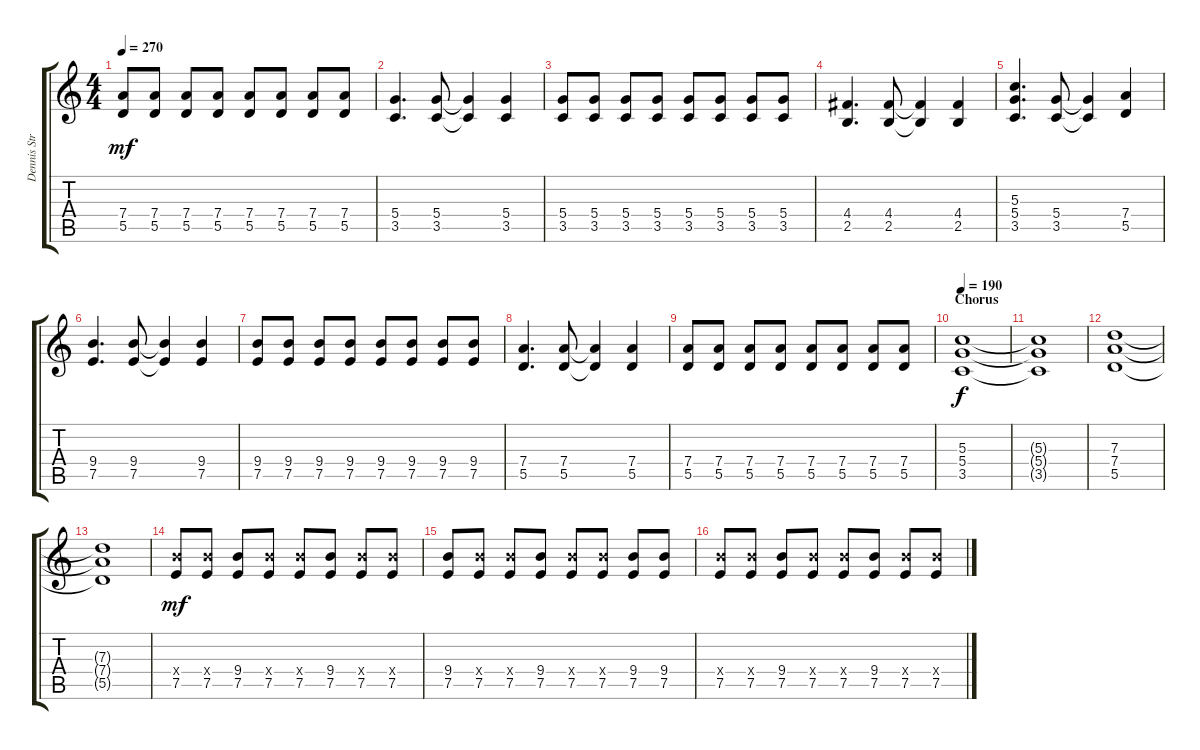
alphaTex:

\track ("Dennis Stratton" "Dennis Str") {instrument overdrivenguitar}
\staff {score tabs}
\tuning (E4 B3 G3 D3 A2 E2) {hide}
\ts (4 4)
\tempo 270
\clef g2
\ks c
(7.4 5.5).8{dy mf} (7.4 5.5).8 (7.4 5.5).8 (7.4 5.5).8 (7.4 5.5).8 (7.4 5.5).8 (7.4 5.5).8 (7.4 5.5).8 |
(5.4 3.5).4{d} (5.4 3.5).8 (5.4{t} 3.5{t}).4 (5.4 3.5).4 |
(5.4 3.5).8 (5.4 3.5).8 (5.4 3.5).8 (5.4 3.5).8 (5.4 3.5).8 (5.4 3.5).8 (5.4 3.5).8 (5.4 3.5).8 |
(4.4 2.5).4{d} (4.4 2.5).8 (4.4{t} 2.5{t}).4 (4.4 2.5).4 |
(5.3 5.4 3.5).4{d} (5.4 3.5).8 (5.4{t} 3.5{t}).4 (7.4 5.5).4 |
(9.4 7.5).4{d} (9.4 7.5).8 (9.4{t} 7.5{t}).4 (9.4 7.5).4 |
(9.4 7.5).8 (9.4 7.5).8 (9.4 7.5).8 (9.4 7.5).8 (9.4 7.5).8 (9.4 7.5).8 (9.4 7.5).8 (9.4 7.5).8 |
(7.4 5.5).4{d} (7.4 5.5).8 (7.4{t} 5.5{t}).4 (7.4 5.5).4 |
(7.4 5.5).8 (7.4 5.5).8 (7.4 5.5).8 (7.4 5.5).8 (7.4 5.5).8 (7.4 5.5).8 (7.4 5.5).8 (7.4 5.5).8 |
\section ("" "Chorus")
\tempo 190
(5.3 5.4 3.5).1{dy f} |
(5.3{t} 5.4{t} 3.5{t}).1 |
(7.3 7.4 5.5).1 |
(7.3{t} 7.4{t} 5.5{t}).1 |
(9.4{x} 7.5).8{dy mf} (9.4{x} 7.5).8 (9.4 7.5).8 (9.4{x} 7.5).8 (9.4{x} 7.5).8 (9.4 7.5).8 (9.4{x} 7.5).8 (9.4{x} 7.5).8 |
(9.4 7.5).8 (9.4{x} 7.5).8 (9.4{x} 7.5).8 (9.4 7.5).8 (9.4{x} 7.5).8 (9.4{x} 7.5).8 (9.4 7.5).8 (9.4 7.5).8 |
(9.4{x} 7.5).8 (9.4{x} 7.5).8 (9.4 7.5).8 (9.4{x} 7.5).8 (9.4{x} 7.5).8 (9.4 7.5).8 (9.4{x} 7.5).8 (9.4{x} 7.5).8
